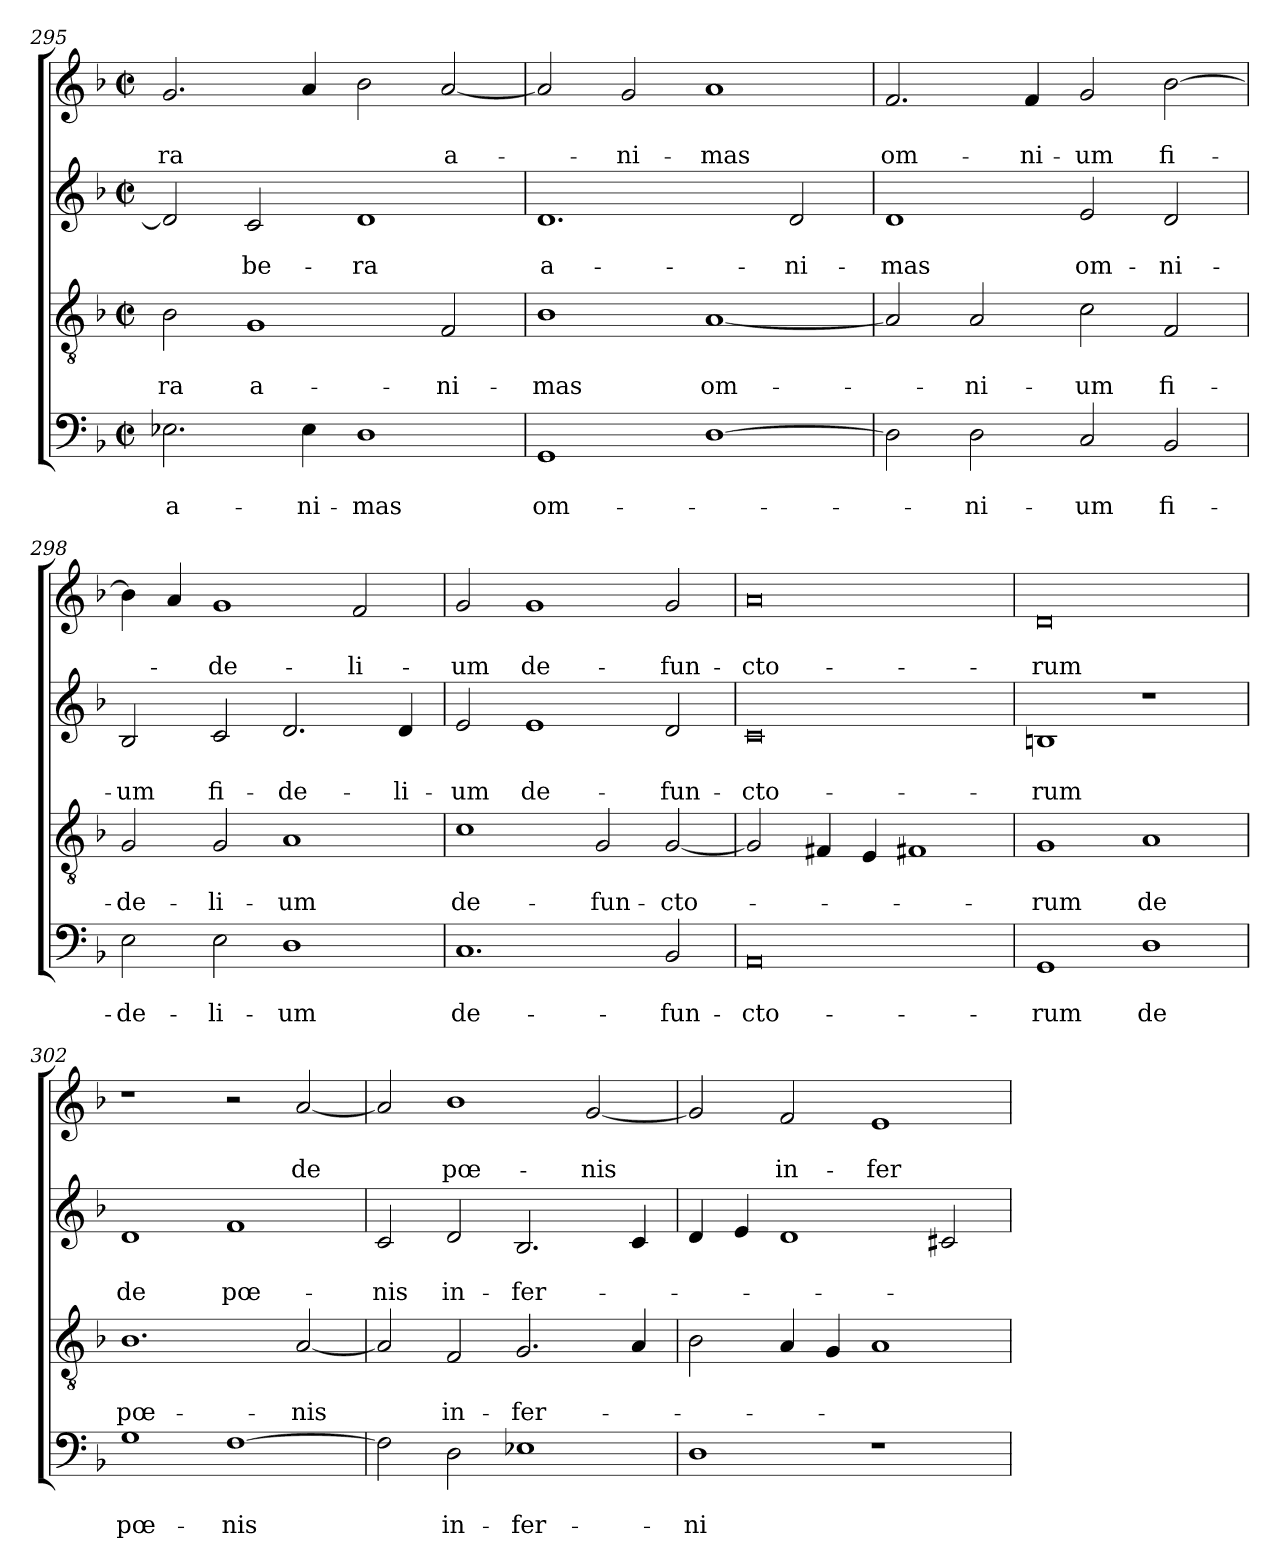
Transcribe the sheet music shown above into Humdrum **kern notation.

**kern	**text	**text	**kern	**text	**text	**kern	**text	**text	**kern	**text	**text
*part4	*part4	*part4	*part3	*part3	*part3	*part2	*part2	*part2	*part1	*part1	*part1
*staff4	*staff4	*staff4	*staff3	*staff3	*staff3	*staff2	*staff2	*staff2	*staff1	*staff1	*staff1
*clefF4	*	*	*clefGv2	*	*	*clefG2	*	*	*clefG2	*	*
*k[b-]	*	*	*k[b-]	*	*	*k[b-]	*	*	*k[b-]	*	*
*F:	*	*	*F:	*	*	*F:	*	*	*F:	*	*
*M2/2	*	*	*M2/2	*	*	*M2/2	*	*	*M2/2	*	*
*met(c|)	*	*	*met(c|)	*	*	*met(c|)	*	*	*met(c|)	*	*
=295	=295	=295	=295	=295	=295	=295	=295	=295	=295	=295	=295
!	!	!LO:LY:b	!	!	!LO:LY:b	!	!	!	!	!	!LO:LY:b
2.E-X\	.	a-	2B-\	.	-ra	2d/]	.	.	2.g/	.	-ra
!	!	!	!	!	!LO:LY:b	!	!	!LO:LY:b	!	!	!
.	.	.	1G	.	a-	2c/	.	-be-	.	.	.
!	!	!LO:LY:b	!	!	!	!	!	!	!	!	!
4E-\	.	-ni-	.	.	.	.	.	.	4a/	.	.
!	!	!LO:LY:b	!	!	!	!	!	!LO:LY:b	!	!	!
1D	.	-mas	.	.	.	1d	.	-ra	2b-\	.	.
!	!	!	!	!	!LO:LY:b	!	!	!	!	!	!LO:LY:b
.	.	.	2F/	.	-ni-	.	.	.	[2a/	.	a-
=296	=296	=296	=296	=296	=296	=296	=296	=296	=296	=296	=296
!	!	!LO:LY:b	!	!	!LO:LY:b	!	!	!LO:LY:b	!	!	!
1GG	.	om-	1B-	.	-mas	1.d	.	a-	2a/]	.	.
!	!	!	!	!	!	!	!	!	!	!	!LO:LY:b
.	.	.	.	.	.	.	.	.	2g/	.	-ni-
!	!	!	!	!	!LO:LY:b	!	!	!	!	!	!LO:LY:b
[1D	.	.	[1A	.	om-	.	.	.	1a	.	-mas
!	!	!	!	!	!	!	!	!LO:LY:b	!	!	!
.	.	.	.	.	.	2d/	.	-ni-	.	.	.
!!LO:LB:g=z
=297	=297	=297	=297	=297	=297	=297	=297	=297	=297	=297	=297
!	!	!	!	!	!	!	!	!LO:LY:b	!	!	!LO:LY:b
2D\]	.	.	2A/]	.	.	1d	.	-mas	2.f/	.	om-
!	!	!LO:LY:b	!	!	!LO:LY:b	!	!	!	!	!	!
2D\	.	-ni-	2A/	.	-ni-	.	.	.	.	.	.
!	!	!	!	!	!	!	!	!	!	!	!LO:LY:b
.	.	.	.	.	.	.	.	.	4f/	.	-ni-
!	!	!LO:LY:b	!	!	!LO:LY:b	!	!	!LO:LY:b	!	!	!LO:LY:b
2C/	.	-um	2c\	.	-um	2e/	.	om-	2g/	.	-um
!	!	!LO:LY:b	!	!	!LO:LY:b	!	!	!LO:LY:b	!	!	!LO:LY:b
2BB-/	.	fi-	2F/	.	fi-	2d/	.	-ni-	[2b-\	.	fi-
=298	=298	=298	=298	=298	=298	=298	=298	=298	=298	=298	=298
!	!	!LO:LY:b	!	!	!LO:LY:b	!	!	!LO:LY:b	!	!	!
2E\	.	-de-	2G/	.	-de-	2B-/	.	-um	4b-\]	.	.
.	.	.	.	.	.	.	.	.	4a/	.	.
!	!	!LO:LY:b	!	!	!LO:LY:b	!	!	!LO:LY:b	!	!	!LO:LY:b
2E\	.	-li-	2G/	.	-li-	2c/	.	fi-	1g	.	-de-
!	!	!LO:LY:b	!	!	!LO:LY:b	!	!	!LO:LY:b	!	!	!
1D	.	-um	1A	.	-um	2.d/	.	-de-	.	.	.
!	!	!	!	!	!	!	!	!	!	!	!LO:LY:b
.	.	.	.	.	.	.	.	.	2f/	.	-li-
!	!	!	!	!	!	!	!	!LO:LY:b	!	!	!
.	.	.	.	.	.	4d/	.	-li-	.	.	.
=299	=299	=299	=299	=299	=299	=299	=299	=299	=299	=299	=299
!	!	!LO:LY:b	!	!	!LO:LY:b	!	!	!LO:LY:b	!	!	!LO:LY:b
1.C	.	de-	1c	.	de-	2e/	.	-um	2g/	.	-um
!	!	!	!	!	!	!	!	!LO:LY:b	!	!	!LO:LY:b
.	.	.	.	.	.	1e	.	de-	1g	.	de-
!	!	!	!	!	!LO:LY:b	!	!	!	!	!	!
.	.	.	2G/	.	-fun-	.	.	.	.	.	.
!	!	!LO:LY:b	!	!	!LO:LY:b	!	!	!LO:LY:b	!	!	!LO:LY:b
2BB-/	.	-fun-	[2G/	.	-cto-	2d/	.	-fun-	2g/	.	-fun-
=300	=300	=300	=300	=300	=300	=300	=300	=300	=300	=300	=300
!	!	!LO:LY:b	!	!	!	!	!	!LO:LY:b	!	!	!LO:LY:b
0AA	.	-cto-	2G/]	.	.	0c	.	-cto-	0a	.	-cto-
.	.	.	4F#X/	.	.	.	.	.	.	.	.
.	.	.	4E/	.	.	.	.	.	.	.	.
.	.	.	1F#X	.	.	.	.	.	.	.	.
=301	=301	=301	=301	=301	=301	=301	=301	=301	=301	=301	=301
!	!	!LO:LY:b	!	!	!LO:LY:b	!	!	!LO:LY:b	!	!	!LO:LY:b
1GG	.	-rum	1G	.	-rum	1Bn	.	-rum	0d	.	-rum
!	!	!LO:LY:b	!	!	!LO:LY:b	!	!	!	!	!	!
1D	.	de	1A	.	de	1r	.	.	.	.	.
=302	=302	=302	=302	=302	=302	=302	=302	=302	=302	=302	=302
!	!	!LO:LY:b	!	!	!LO:LY:b	!	!	!LO:LY:b	!	!	!
1G	.	pœ-	1.B-	.	pœ-	1d	.	de	1r	.	.
!	!	!LO:LY:b	!	!	!	!	!	!LO:LY:b	!	!	!
[1F	.	-nis	.	.	.	1f	.	pœ-	2r	.	.
!	!	!	!	!	!LO:LY:b	!	!	!	!	!	!LO:LY:b
.	.	.	[2A/	.	-nis	.	.	.	[2a/	.	de
=303	=303	=303	=303	=303	=303	=303	=303	=303	=303	=303	=303
!	!	!	!	!	!	!	!	!LO:LY:b	!	!	!
2F\]	.	.	2A/]	.	.	2c/	.	-nis	2a/]	.	.
!	!	!LO:LY:b	!	!	!LO:LY:b	!	!	!LO:LY:b	!	!	!LO:LY:b
2D\	.	in-	2F/	.	in-	2d/	.	in-	1b-	.	pœ-
!	!	!LO:LY:b	!	!	!LO:LY:b	!	!	!LO:LY:b	!	!	!
1E-X	.	-fer-	2.G/	.	-fer-	2.B-/	.	-fer-	.	.	.
!	!	!	!	!	!	!	!	!	!	!	!LO:LY:b
.	.	.	.	.	.	.	.	.	[2g/	.	-nis
.	.	.	4A/	.	.	4c/	.	.	.	.	.
!!LO:LB:g=z
=304	=304	=304	=304	=304	=304	=304	=304	=304	=304	=304	=304
!	!	!LO:LY:b	!	!	!	!	!	!	!	!	!
1D	.	-ni	2B-\	.	.	4d/	.	.	2g/]	.	.
.	.	.	.	.	.	4e/	.	.	.	.	.
!	!	!	!	!	!	!	!	!	!	!	!LO:LY:b
.	.	.	4A/	.	.	1d	.	.	2f/	.	in-
.	.	.	4G/	.	.	.	.	.	.	.	.
!	!	!	!	!	!	!	!	!	!	!	!LO:LY:b
1r	.	.	1A	.	.	.	.	.	1e	.	-fer-
.	.	.	.	.	.	2c#X/	.	.	.	.	.
=	=	=	=	=	=	=	=	=	=	=	=
*-	*-	*-	*-	*-	*-	*-	*-	*-	*-	*-	*-
